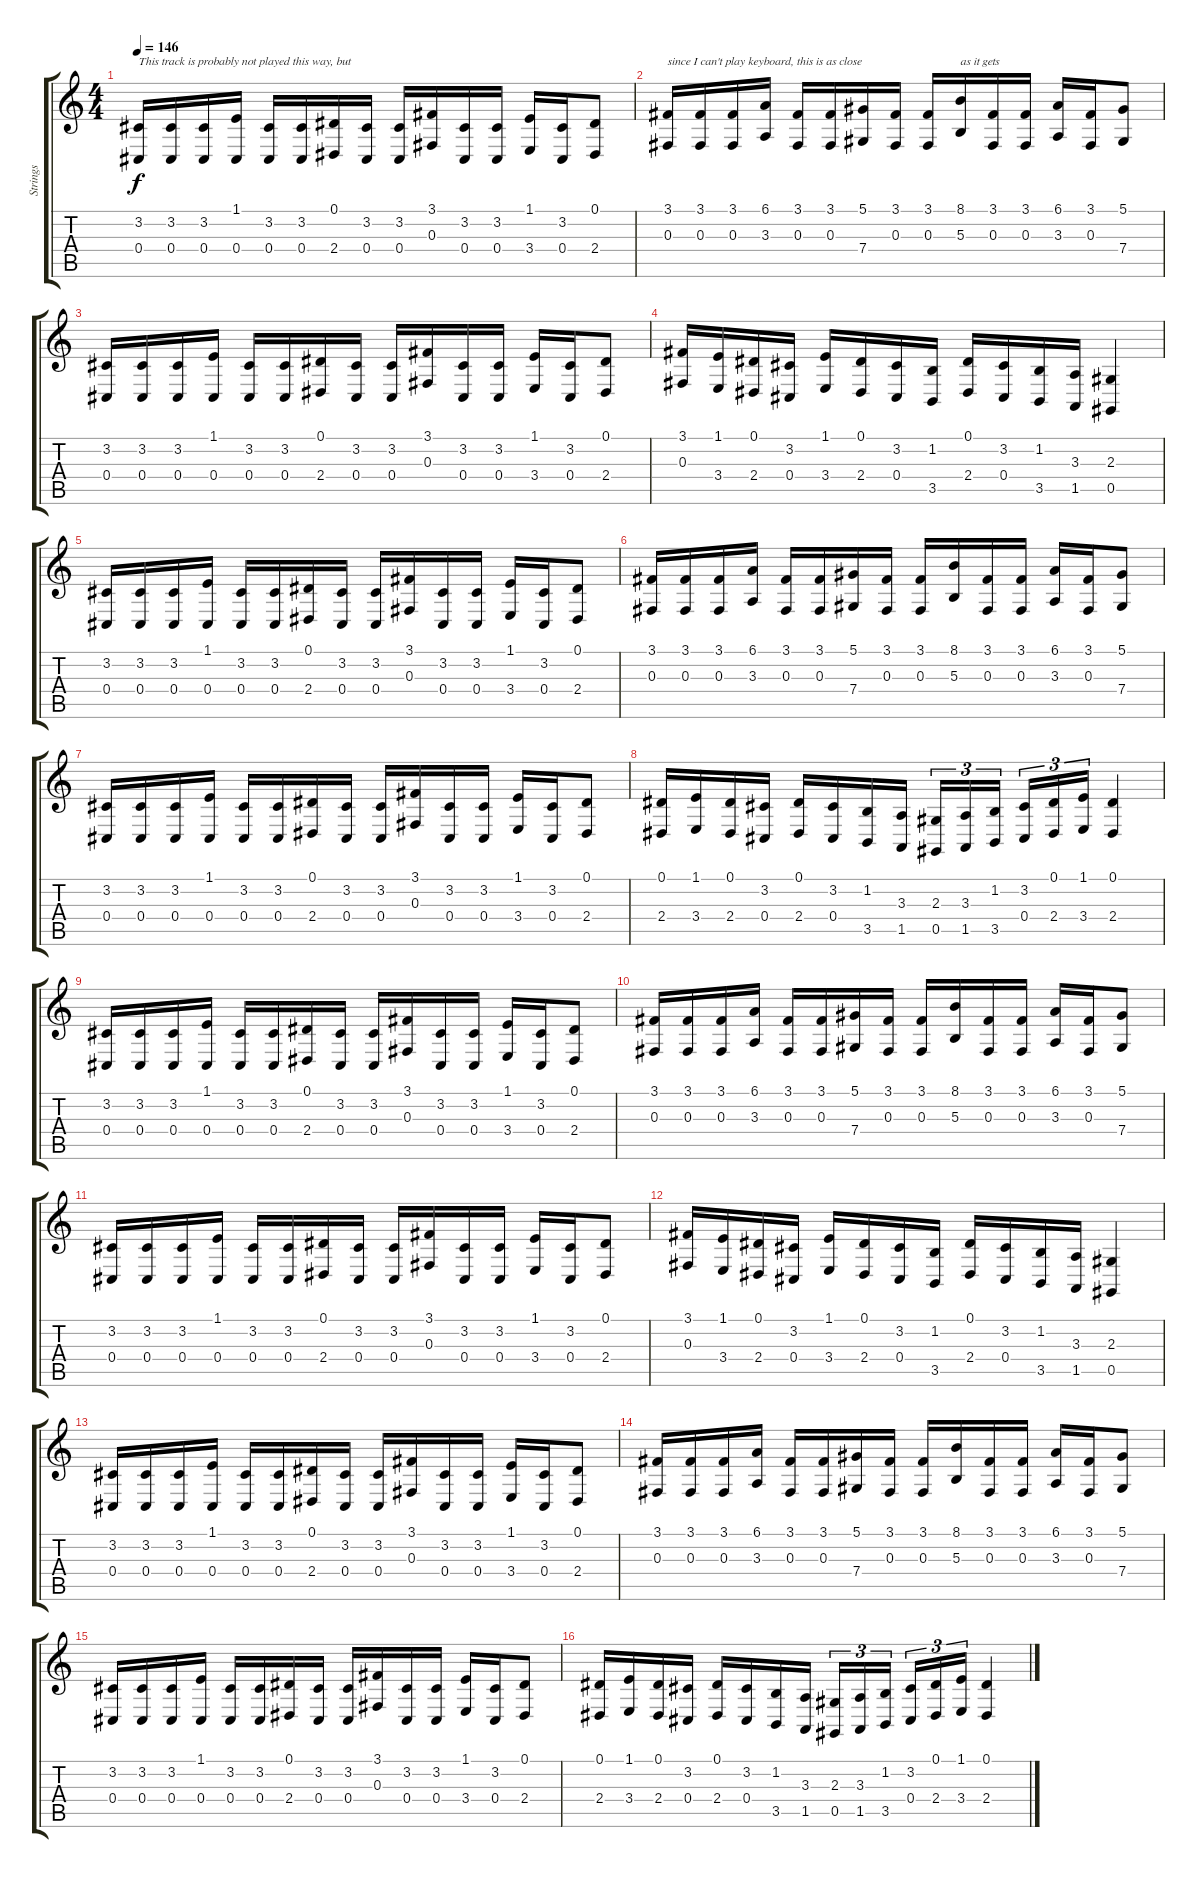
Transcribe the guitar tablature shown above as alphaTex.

\track ("Strings" "Strings") {instrument stringensemble1}
\staff {score tabs}
\tuning (Eb4 Bb3 Gb3 Db3 Ab2 Eb2) {hide}
\ts (4 4)
\tempo 146
\clef g2
\ks c
(3.2 0.4).16{txt "This track is probably not played this way, but" dy f instrument stringensemble1} (3.2 0.4).16 (3.2 0.4).16 (1.1 0.4).16 (3.2 0.4).16 (3.2 0.4).16 (0.1 2.4).16 (3.2 0.4).16 (3.2 0.4).16 (3.1 0.3).16 (3.2 0.4).16 (3.2 0.4).16 (1.1 3.4).16 (3.2 0.4).16 (0.1 2.4).8 |
(3.1 0.3).16{txt "since I can't play keyboard, this is as close"} (3.1 0.3).16 (3.1 0.3).16 (6.1 3.3).16 (3.1 0.3).16 (3.1 0.3).16 (5.1 7.4).16 (3.1 0.3).16 (3.1 0.3).16 (8.1 5.3).16{txt "as it gets"} (3.1 0.3).16 (3.1 0.3).16 (6.1 3.3).16 (3.1 0.3).16 (5.1 7.4).8 |
(3.2 0.4).16 (3.2 0.4).16 (3.2 0.4).16 (1.1 0.4).16 (3.2 0.4).16 (3.2 0.4).16 (0.1 2.4).16 (3.2 0.4).16 (3.2 0.4).16 (3.1 0.3).16 (3.2 0.4).16 (3.2 0.4).16 (1.1 3.4).16 (3.2 0.4).16 (0.1 2.4).8 |
(3.1 0.3).16 (1.1 3.4).16 (0.1 2.4).16 (3.2 0.4).16 (1.1 3.4).16 (0.1 2.4).16 (3.2 0.4).16 (1.2 3.5).16 (0.1 2.4).16 (3.2 0.4).16 (1.2 3.5).16 (3.3 1.5).16 (2.3 0.5).4 |
(3.2 0.4).16 (3.2 0.4).16 (3.2 0.4).16 (1.1 0.4).16 (3.2 0.4).16 (3.2 0.4).16 (0.1 2.4).16 (3.2 0.4).16 (3.2 0.4).16 (3.1 0.3).16 (3.2 0.4).16 (3.2 0.4).16 (1.1 3.4).16 (3.2 0.4).16 (0.1 2.4).8 |
(3.1 0.3).16 (3.1 0.3).16 (3.1 0.3).16 (6.1 3.3).16 (3.1 0.3).16 (3.1 0.3).16 (5.1 7.4).16 (3.1 0.3).16 (3.1 0.3).16 (8.1 5.3).16 (3.1 0.3).16 (3.1 0.3).16 (6.1 3.3).16 (3.1 0.3).16 (5.1 7.4).8 |
(3.2 0.4).16 (3.2 0.4).16 (3.2 0.4).16 (1.1 0.4).16 (3.2 0.4).16 (3.2 0.4).16 (0.1 2.4).16 (3.2 0.4).16 (3.2 0.4).16 (3.1 0.3).16 (3.2 0.4).16 (3.2 0.4).16 (1.1 3.4).16 (3.2 0.4).16 (0.1 2.4).8 |
(0.1 2.4).16 (1.1 3.4).16 (0.1 2.4).16 (3.2 0.4).16 (0.1 2.4).16 (3.2 0.4).16 (1.2 3.5).16 (3.3 1.5).16 (2.3 0.5).16{tu (3 2)} (3.3 1.5).16{tu (3 2)} (1.2 3.5).16{tu (3 2)} (3.2 0.4).16{tu (3 2)} (0.1 2.4).16{tu (3 2)} (1.1 3.4).16{tu (3 2)} (0.1 2.4).4 |
(3.2 0.4).16 (3.2 0.4).16 (3.2 0.4).16 (1.1 0.4).16 (3.2 0.4).16 (3.2 0.4).16 (0.1 2.4).16 (3.2 0.4).16 (3.2 0.4).16 (3.1 0.3).16 (3.2 0.4).16 (3.2 0.4).16 (1.1 3.4).16 (3.2 0.4).16 (0.1 2.4).8 |
(3.1 0.3).16 (3.1 0.3).16 (3.1 0.3).16 (6.1 3.3).16 (3.1 0.3).16 (3.1 0.3).16 (5.1 7.4).16 (3.1 0.3).16 (3.1 0.3).16 (8.1 5.3).16 (3.1 0.3).16 (3.1 0.3).16 (6.1 3.3).16 (3.1 0.3).16 (5.1 7.4).8 |
(3.2 0.4).16 (3.2 0.4).16 (3.2 0.4).16 (1.1 0.4).16 (3.2 0.4).16 (3.2 0.4).16 (0.1 2.4).16 (3.2 0.4).16 (3.2 0.4).16 (3.1 0.3).16 (3.2 0.4).16 (3.2 0.4).16 (1.1 3.4).16 (3.2 0.4).16 (0.1 2.4).8 |
(3.1 0.3).16 (1.1 3.4).16 (0.1 2.4).16 (3.2 0.4).16 (1.1 3.4).16 (0.1 2.4).16 (3.2 0.4).16 (1.2 3.5).16 (0.1 2.4).16 (3.2 0.4).16 (1.2 3.5).16 (3.3 1.5).16 (2.3 0.5).4 |
(3.2 0.4).16 (3.2 0.4).16 (3.2 0.4).16 (1.1 0.4).16 (3.2 0.4).16 (3.2 0.4).16 (0.1 2.4).16 (3.2 0.4).16 (3.2 0.4).16 (3.1 0.3).16 (3.2 0.4).16 (3.2 0.4).16 (1.1 3.4).16 (3.2 0.4).16 (0.1 2.4).8 |
(3.1 0.3).16 (3.1 0.3).16 (3.1 0.3).16 (6.1 3.3).16 (3.1 0.3).16 (3.1 0.3).16 (5.1 7.4).16 (3.1 0.3).16 (3.1 0.3).16 (8.1 5.3).16 (3.1 0.3).16 (3.1 0.3).16 (6.1 3.3).16 (3.1 0.3).16 (5.1 7.4).8 |
(3.2 0.4).16 (3.2 0.4).16 (3.2 0.4).16 (1.1 0.4).16 (3.2 0.4).16 (3.2 0.4).16 (0.1 2.4).16 (3.2 0.4).16 (3.2 0.4).16 (3.1 0.3).16 (3.2 0.4).16 (3.2 0.4).16 (1.1 3.4).16 (3.2 0.4).16 (0.1 2.4).8 |
(0.1 2.4).16 (1.1 3.4).16 (0.1 2.4).16 (3.2 0.4).16 (0.1 2.4).16 (3.2 0.4).16 (1.2 3.5).16 (3.3 1.5).16 (2.3 0.5).16{tu (3 2)} (3.3 1.5).16{tu (3 2)} (1.2 3.5).16{tu (3 2)} (3.2 0.4).16{tu (3 2)} (0.1 2.4).16{tu (3 2)} (1.1 3.4).16{tu (3 2)} (0.1 2.4).4
